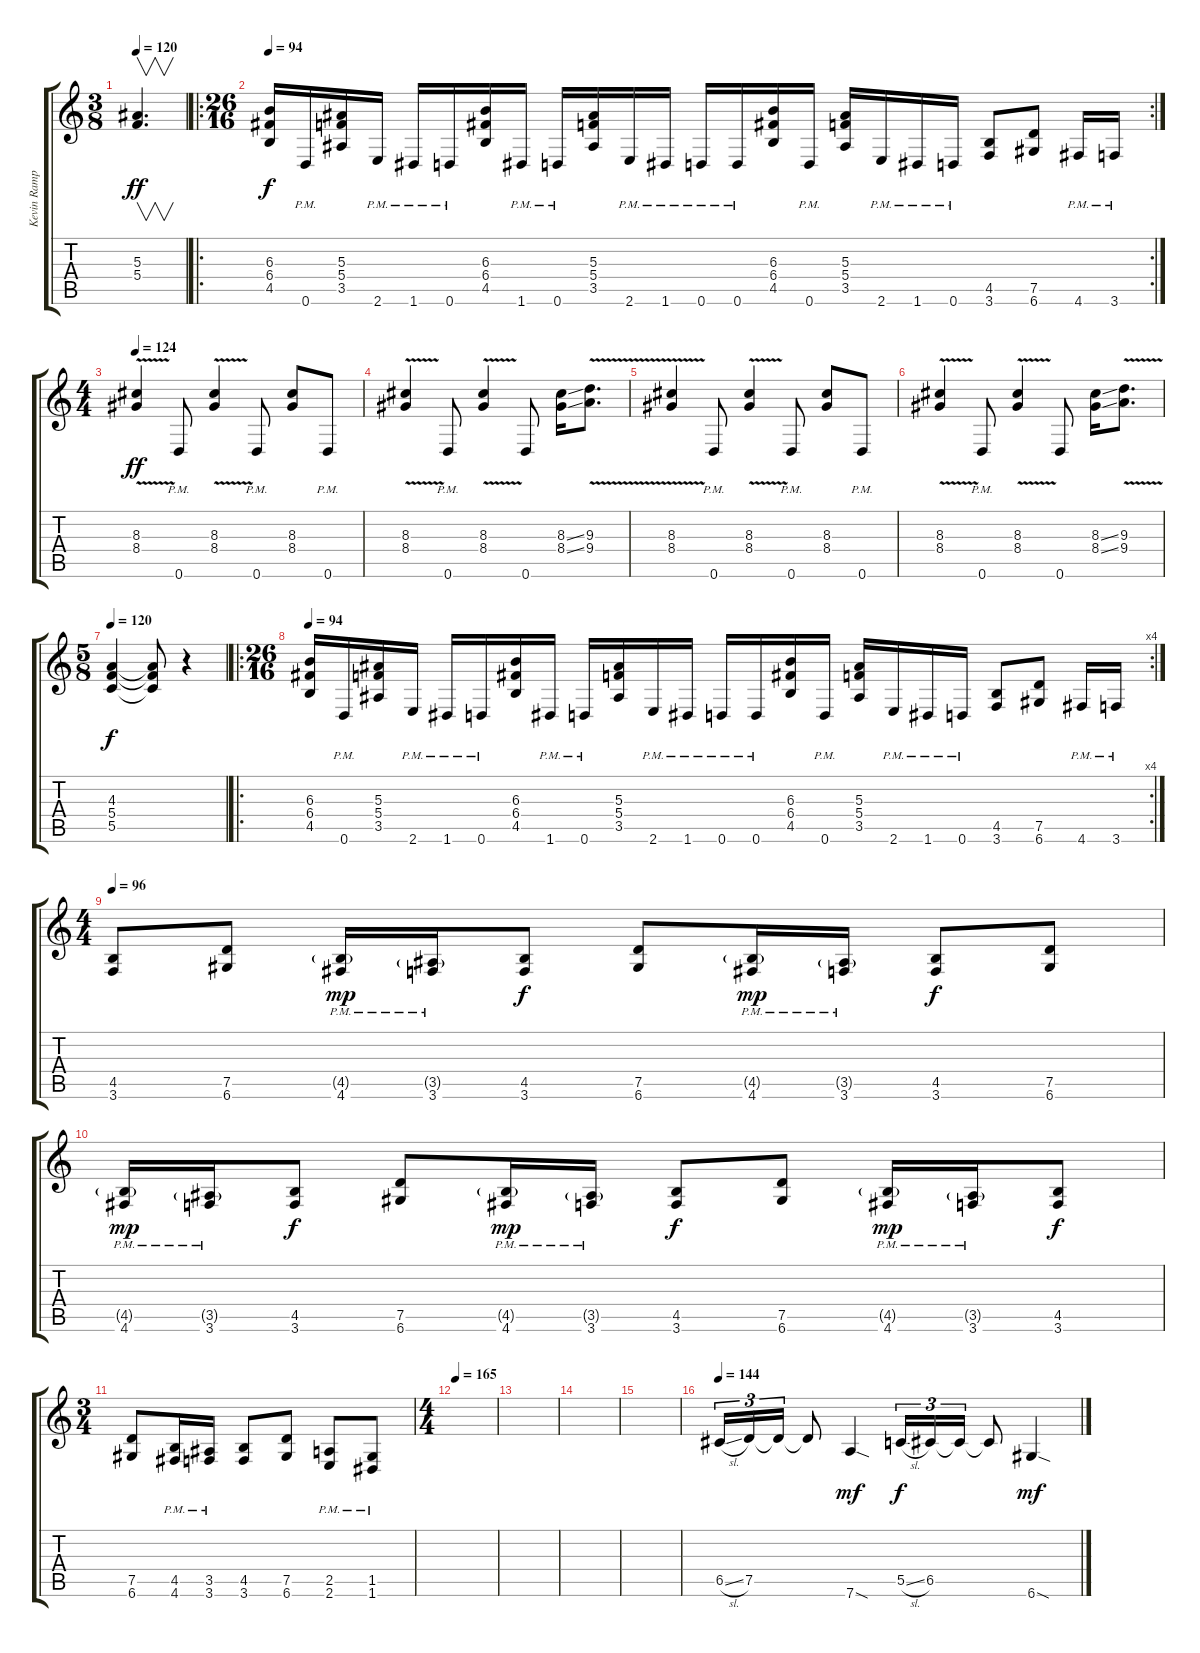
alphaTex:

\track ("Kevin Rampelberg" "Kevin Ramp") {instrument distortionguitar}
\staff {score tabs}
\tuning (D4 A3 F3 C3 G2 D2) {hide}
\ts (3 8)
\tempo 120
\clef g2
\ks c
(5.3 5.4).4{v d dy ff} |
\ro
\rc 2
\ts (26 16)
\tempo 94
(6.3 6.4 4.5).16{dy f} 0.6{pm}.16 (5.3 5.4 3.5).16 2.6{pm}.16 1.6{pm}.16 0.6{pm}.16 (6.3 6.4 4.5).16 1.6{pm}.16 0.6{pm}.16 (5.3 5.4 3.5).16 2.6{pm}.16 1.6{pm}.16 0.6{pm}.16 0.6{pm}.16 (6.3 6.4 4.5).16 0.6{pm}.16 (5.3 5.4 3.5).16 2.6{pm}.16 1.6{pm}.16 0.6{pm}.16 (4.5 3.6).8 (7.5 6.6).8 4.6{pm}.16 3.6{pm}.16 |
\ts (4 4)
\tempo 124
(8.3{v} 8.4{v}).4{dy ff} 0.6{pm}.8 (8.3{v} 8.4{v}).4 0.6{pm}.8 (8.3 8.4).8 0.6{pm}.8 |
(8.3{v} 8.4{v}).4 0.6{pm}.8 (8.3{v} 8.4{v}).4 0.6.8 (8.3{ss} 8.4{ss}).16 (9.3{v} 9.4{v}).8{d} |
(8.3{v} 8.4{v}).4 0.6{pm}.8 (8.3{v} 8.4{v}).4 0.6{pm}.8 (8.3 8.4).8 0.6{pm}.8 |
(8.3{v} 8.4{v}).4 0.6{pm}.8 (8.3{v} 8.4{v}).4 0.6.8 (8.3{ss} 8.4{ss}).16 (9.3{v} 9.4{v}).8{d} |
\ts (5 8)
\tempo 120
(4.3 5.4 5.5).4{dy f} (4.3{t} 5.4{t} 5.5{t}).8 r.4 |
\ro
\rc 4
\ts (26 16)
\tempo 94
(6.3 6.4 4.5).16 0.6{pm}.16 (5.3 5.4 3.5).16 2.6{pm}.16 1.6{pm}.16 0.6{pm}.16 (6.3 6.4 4.5).16 1.6{pm}.16 0.6{pm}.16 (5.3 5.4 3.5).16 2.6{pm}.16 1.6{pm}.16 0.6{pm}.16 0.6{pm}.16 (6.3 6.4 4.5).16 0.6{pm}.16 (5.3 5.4 3.5).16 2.6{pm}.16 1.6{pm}.16 0.6{pm}.16 (4.5 3.6).8 (7.5 6.6).8 4.6{pm}.16 3.6{pm}.16 |
\ts (4 4)
\tempo 96
(4.5 3.6).8 (7.5 6.6).8 (4.5{g pm} 4.6{pm}).16{dy mp} (3.5{g pm} 3.6{pm}).16 (4.5 3.6).8{dy f} (7.5 6.6).8 (4.5{g pm} 4.6{pm}).16{dy mp} (3.5{g pm} 3.6{pm}).16 (4.5 3.6).8{dy f} (7.5 6.6).8 |
(4.5{g pm} 4.6{pm}).16{dy mp} (3.5{g pm} 3.6{pm}).16 (4.5 3.6).8{dy f} (7.5 6.6).8 (4.5{g pm} 4.6{pm}).16{dy mp} (3.5{g pm} 3.6{pm}).16 (4.5 3.6).8{dy f} (7.5 6.6).8 (4.5{g pm} 4.6{pm}).16{dy mp} (3.5{g pm} 3.6{pm}).16 (4.5 3.6).8{dy f} |
\ts (3 4)
(7.5 6.6).8 (4.5{pm} 4.6{pm}).16 (3.5{pm} 3.6{pm}).16 (4.5 3.6).8 (7.5 6.6).8 (2.5{pm} 2.6{pm}).8 (1.5{pm} 1.6{pm}).8 |
\ts (4 4)
\tempo 165
|
|
|
|
\tempo 148
\tempo 144
6.5{sl}.16{tu (3 2)} 7.5.16{tu (3 2)} 7.5{t}.16{tu (3 2)} 7.5{t}.8 7.6{sod}.4{dy mf} 5.5{sl}.16{tu (3 2) dy f} 6.5.16{tu (3 2)} 6.5{t}.16{tu (3 2)} 6.5{t}.8 6.6{sod}.4{dy mf}
